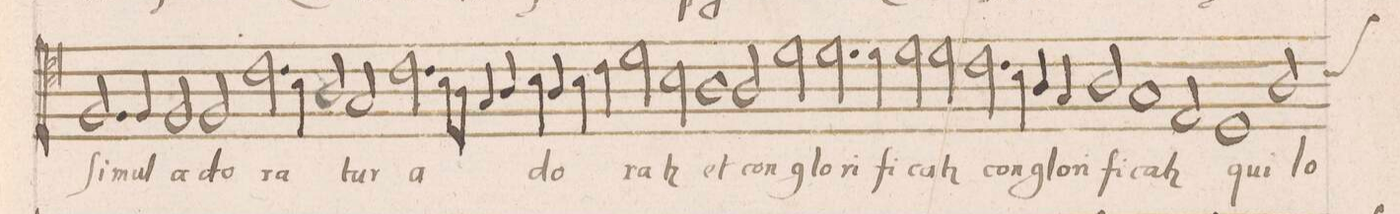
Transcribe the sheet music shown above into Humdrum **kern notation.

**kern	**text
*I"ALTVS	*
*clefC4	*
*k[]	*
*met(C|)	*
*M2/1	*
2.F/	ſi-
4F/	-mul
2F/	ado-
=189-	=189-
2F/	-ra-
2.cny\	.
4B\	.
2A/	.
=190-	=190-
2G/	-tur
2.c\	a-
8B\L	.
8A\J	.
4G/	.
4A/	.
=191-	=191-
4B\	-do-
4A/	.
4B\	.
4c\	.
2d\	-ra-
2B\	-t(ur)
=192-	=192-
1A\	et
2A/	con-
2d\	-glo-
=193-	=193-
2.d\	-ri-
4d\	-fi-
2d\	-ca-
2d\	-t(ur)
=194-	=194-
2.c\	con-
4B\	-glo-
4A/	-ri-
4G/	-fi-
2A\	-ca-
=195-	=195-
1G/	-t(ur)
2E/	.
1D/	qui
=196-	=196-
*custos:B	*
2A/	lo-
*-	*-
